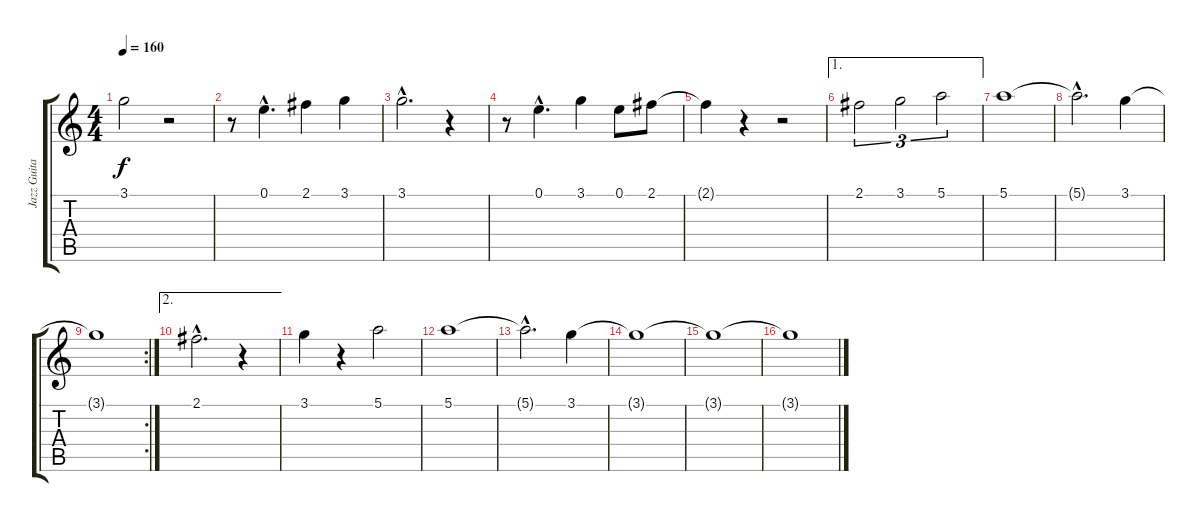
\track ("Jazz Guitar" "Jazz Guita") {instrument electricguitarjazz}
\staff {score tabs}
\tuning (E4 B3 G3 D3 A2 E2) {hide}
\ts (4 4)
\tempo 160
\clef g2
\ks c
3.1{t}.2{dy f} r.2 |
r.8 0.1{hac}.4{d} 2.1.4 3.1.4 |
3.1{hac}.2{d} r.4 |
r.8 0.1{hac}.4{d} 3.1.4 0.1.8 2.1.8 |
2.1{t}.4 r.4 r.2 |
\ae 1
2.1.2{tu (3 2)} 3.1.2{tu (3 2)} 5.1.2{tu (3 2)} |
5.1.1 |
5.1{hac t}.2{d} 3.1.4 |
\rc 2
3.1{t}.1 |
\ae 2
2.1{hac}.2{d} r.4 |
3.1.4 r.4 5.1.2 |
5.1.1 |
5.1{hac t}.2{d} 3.1.4 |
3.1{t}.1 |
3.1{t}.1 |
3.1{t}.1
